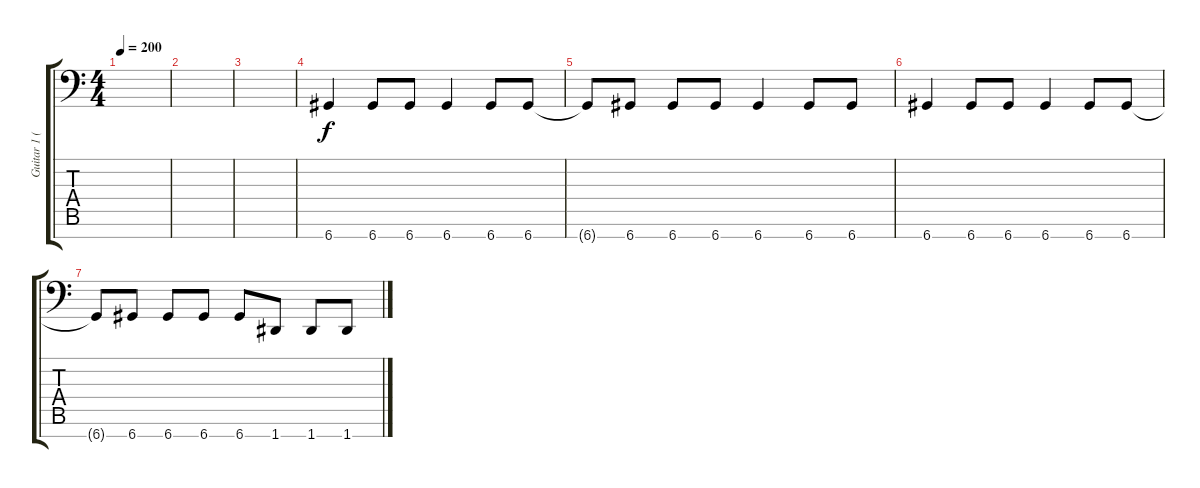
\track ("Guitar 1 (8th string)" "Guitar 1 (") {instrument distortionguitar}
\staff {score tabs}
\tuning (D4 A3 F3 C3 G2 D2 D1) {hide}
\ts (4 4)
\tempo 200
\clef f4
\ks c
|
|
|
6.7.4 6.7.8 6.7.8 6.7.4 6.7.8 6.7.8 |
6.7{t}.8 6.7.8 6.7.8 6.7.8 6.7.4 6.7.8 6.7.8 |
6.7.4 6.7.8 6.7.8 6.7.4 6.7.8 6.7.8 |
6.7{t}.8 6.7.8 6.7.8 6.7.8 6.7.8 1.7.8 1.7.8 1.7.8
